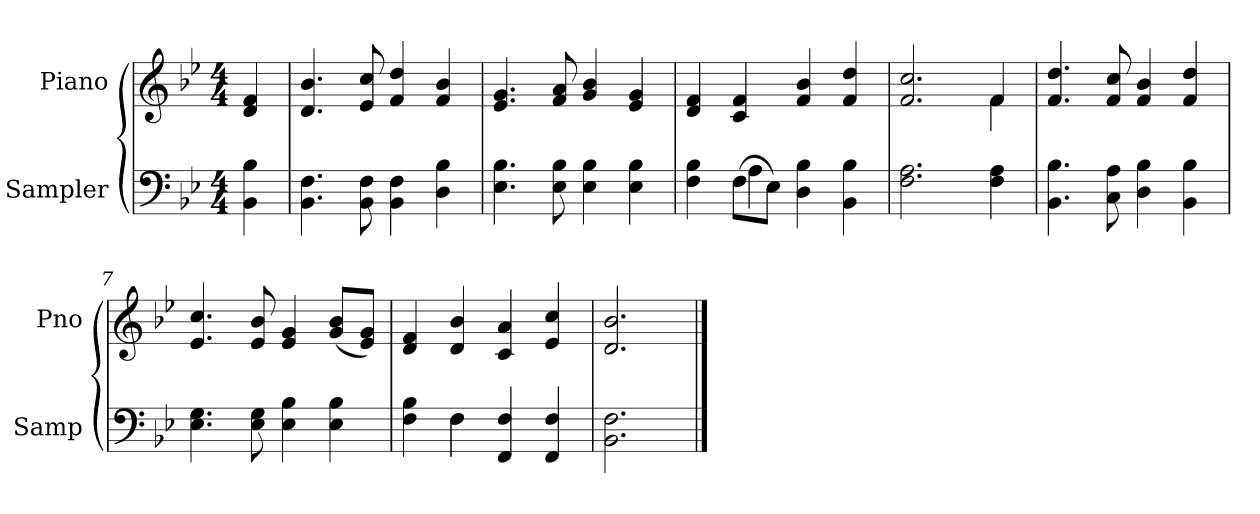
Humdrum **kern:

**kern	**kern
*part2	*part1
*staff2	*staff1
*I"Sampler	*I"Piano
*I'Samp	*I'Pno
*clefF4	*clefG2
*k[b-e-]	*k[b-e-]
*B-:	*B-:
*M4/4	*M4/4
=1	=1
4BB- 4B-	4d 4f
=2	=2
4.BB- 4.F	4.d 4.b-
8BB- 8F	8e- 8cc
4BB- 4F	4f 4dd
4D 4B-	4f 4b-
=3	=3
4.E- 4.B-	4.e- 4.g
8E- 8B-	8f 8a
4E- 4B-	4g 4b-
4E- 4B-	4e- 4g
=4	=4
*^	*
4F 4B-	4ryy	4d 4f
(8F\L	4A	4c 4f
8E-\J)	.	.
4D 4B-	2ryy	4f 4b-
4BB- 4B-	.	4f 4dd
*v	*v	*
=5	=5
*	*^
2.F 2.A	2.f 2.cc	2.ryy
4F 4A	4f/	4f
*	*v	*v
=6	=6
4.BB- 4.B-	4.f 4.dd
8C 8A	8f 8cc
4D 4B-	4f 4b-
4BB- 4B-	4f 4dd
=7	=7
4.E- 4.G	4.e- 4.cc
8E- 8G	8e- 8b-
4E- 4B-	4e- 4g
4E- 4B-	(8g/ 8b-/L
.	8e-/ 8g/J)
=8	=8
*^	*
4F 4B-	4ryy	4d 4f
4F\	4F	4d 4b-
4FF 4F	2ryy	4c 4a
4FF 4F	.	4e- 4cc
*v	*v	*
=9	=9
2.BB- 2.F	2.d 2.b-
==	==
*-	*-
